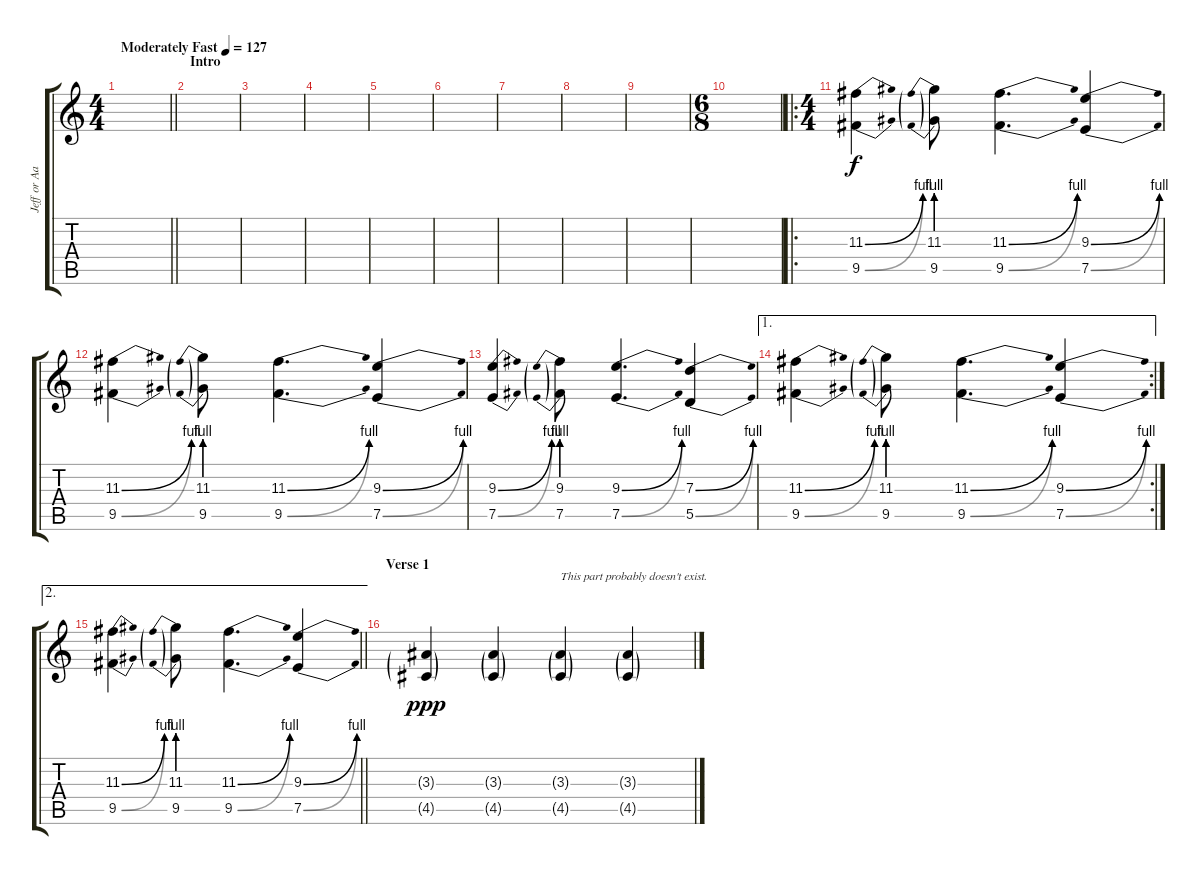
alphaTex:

\track ("Jeff or Aaron 2" "Jeff or Aa") {instrument overdrivenguitar}
\staff {score tabs}
\tuning (E4 B3 G3 D3 A2 E2) {hide}
\ts (4 4)
\tempo (127 "Moderately Fast")
\clef g2
\barLineRight lightlight
\ks c
|
\section ("" "Intro")
|
|
|
|
|
|
|
|
\ts (6 8)
|
\ro
\ts (4 4)
(11.3{be (bend 0 0 60 4)} 9.5{be (bend 0 0 60 4)}).4 (11.3{be (prebend 0 4 60 4)} 9.5{be (prebend 0 4 60 4)}).8 (11.3{be (bend 0 0 60 4)} 9.5{be (bend 0 0 60 4)}).4{d} (9.3{be (bend 0 0 60 4)} 7.5{be (bend 0 0 60 4)}).4 |
(11.3{be (bend 0 0 60 4)} 9.5{be (bend 0 0 60 4)}).4 (11.3{be (prebend 0 4 60 4)} 9.5{be (prebend 0 4 60 4)}).8 (11.3{be (bend 0 0 60 4)} 9.5{be (bend 0 0 60 4)}).4{d} (9.3{be (bend 0 0 60 4)} 7.5{be (bend 0 0 60 4)}).4 |
(9.3{be (bend 0 0 60 4)} 7.5{be (bend 0 0 60 4)}).4 (9.3{be (prebend 0 4 60 4)} 7.5{be (prebend 0 4 60 4)}).8 (9.3{be (bend 0 0 60 4)} 7.5{be (bend 0 0 60 4)}).4{d} (7.3{be (bend 0 0 60 4)} 5.5{be (bend 0 0 60 4)}).4 |
\ae 1
\rc 2
(11.3{be (bend 0 0 60 4)} 9.5{be (bend 0 0 60 4)}).4 (11.3{be (prebend 0 4 60 4)} 9.5{be (prebend 0 4 60 4)}).8 (11.3{be (bend 0 0 60 4)} 9.5{be (bend 0 0 60 4)}).4{d} (9.3{be (bend 0 0 60 4)} 7.5{be (bend 0 0 60 4)}).4 |
\ae 2
\barLineRight lightlight
(11.3{be (bend 0 0 60 4)} 9.5{be (bend 0 0 60 4)}).4 (11.3{be (prebend 0 4 60 4)} 9.5{be (prebend 0 4 60 4)}).8 (11.3{be (bend 0 0 60 4)} 9.5{be (bend 0 0 60 4)}).4{d} (9.3{be (bend 0 0 60 4)} 7.5{be (bend 0 0 60 4)}).4 |
\section ("" "Verse 1")
(3.3{g} 4.5{g}).4{dy ppp} (3.3{g} 4.5{g}).4 (3.3{g} 4.5{g}).4{txt "This part probably doesn't exist."} (3.3{g} 4.5{g}).4
